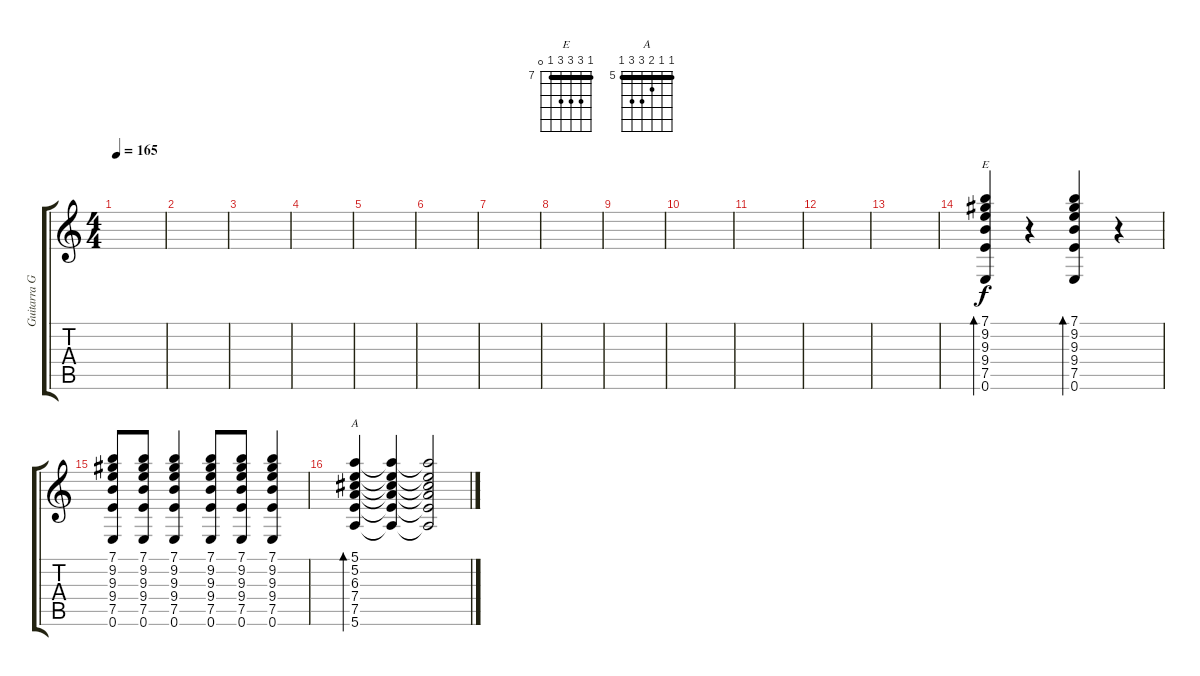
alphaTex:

\track ("Guitarra German Martinez" "Guitarra G") {instrument distortionguitar}
\staff {score tabs}
\tuning (E4 B3 G3 D3 A2 E2) {hide}
\chord ("E" 7 9 9 9 7 0) {firstfret 7 barre 7}
\chord ("A" 5 5 6 7 7 5) {firstfret 5 barre 5}
\ts (4 4)
\tempo 165
\clef g2
\ks c
|
|
|
|
|
|
|
|
|
|
|
|
|
(7.1 9.2 9.3 9.4 7.5 0.6).4{bd 60 ch "E"} r.4 (7.1 9.2 9.3 9.4 7.5 0.6).4{bd 60} r.4 |
(7.1 9.2 9.3 9.4 7.5 0.6).8 (7.1 9.2 9.3 9.4 7.5 0.6).8 (7.1 9.2 9.3 9.4 7.5 0.6).4 (7.1 9.2 9.3 9.4 7.5 0.6).8 (7.1 9.2 9.3 9.4 7.5 0.6).8 (7.1 9.2 9.3 9.4 7.5 0.6).4 |
(5.1 5.2 6.3 7.4 7.5 5.6).4{bd 30 ch "A"} (5.1{t} 5.2{t} 6.3{t} 7.4{t} 7.5{t} 5.6{t}).4 (5.1{t} 5.2{t} 6.3{t} 7.4{t} 7.5{t} 5.6{t}).2
